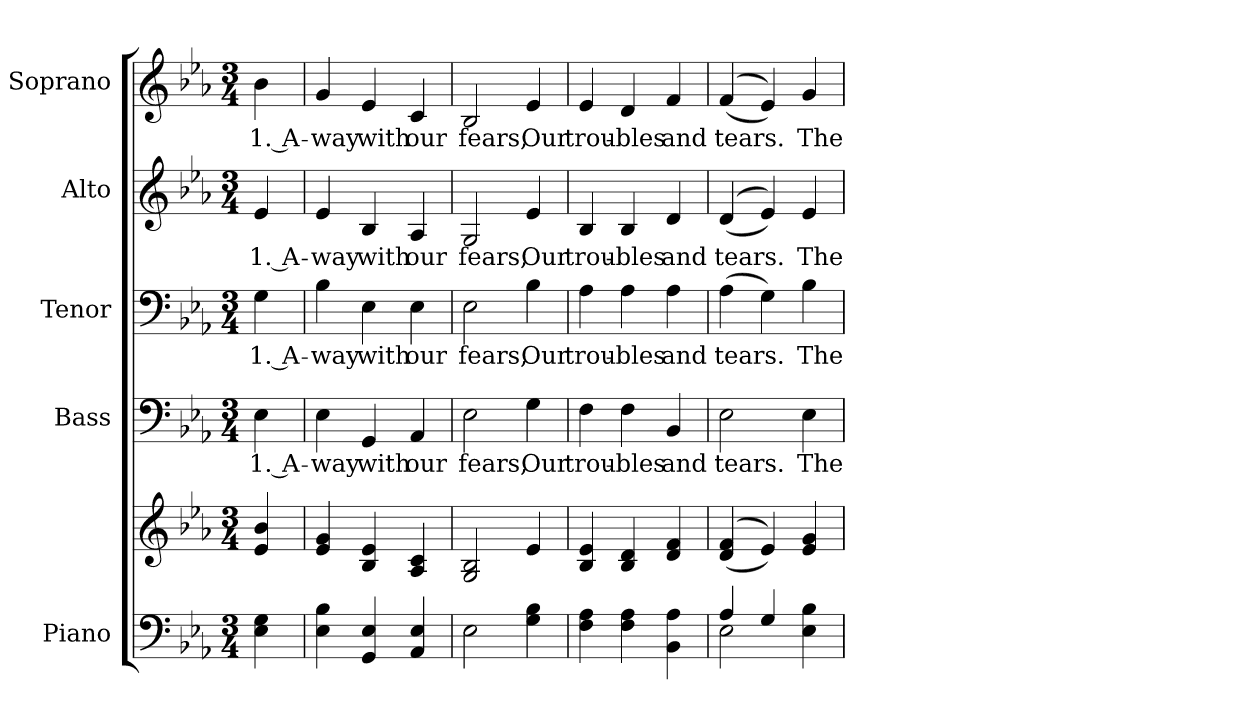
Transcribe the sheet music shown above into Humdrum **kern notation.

**kern	**kern	**kern	**text	**kern	**text	**kern	**text	**kern	**text
*part5	*part5	*part4	*part4	*part3	*part3	*part2	*part2	*part1	*part1
*staff6	*staff5	*staff4	*staff4	*staff3	*staff3	*staff2	*staff2	*staff1	*staff1
*I"Piano	*	*I"Bass	*	*I"Tenor	*	*I"Alto	*	*I"Soprano	*
*I'Pno.	*	*I'B.	*	*I'T.	*	*I'A.	*	*I'S.	*
!!LO:PB:g=z
*clefF4	*clefG2	*clefF4	*	*clefF4	*	*clefG2	*	*clefG2	*
*k[b-e-a-]	*k[b-e-a-]	*k[b-e-a-]	*	*k[b-e-a-]	*	*k[b-e-a-]	*	*k[b-e-a-]	*
*E-:	*E-:	*E-:	*	*E-:	*	*E-:	*	*E-:	*
*M3/4	*M3/4	*M3/4	*	*M3/4	*	*M3/4	*	*M3/4	*
*MM140	*MM140	*MM140	*	*MM140	*	*MM140	*	*MM140	*
=1	=1	=1	=1	=1	=1	=1	=1	=1	=1
!	!	!	!LO:LY:b:color=#000000	!	!	!	!	!	!
!	!	!	!	!	!LO:LY:b:color=#000000	!	!	!	!
!	!	!	!	!	!	!	!LO:LY:b:color=#000000	!	!
!	!	!	!	!	!	!	!	!	!LO:LY:b:color=#000000
4E-i\ 4Gi	4e-i/ 4b-i	4E-i\	1. A-	4Gi\	1. A-	4e-i/	1. A-	4b-i\	1. A-
=2	=2	=2	=2	=2	=2	=2	=2	=2	=2
!	!	!	!LO:LY:b:color=#000000	!	!	!	!	!	!
!	!	!	!	!	!LO:LY:b:color=#000000	!	!	!	!
!	!	!	!	!	!	!	!LO:LY:b:color=#000000	!	!
!	!	!	!	!	!	!	!	!	!LO:LY:b:color=#000000
4E-i\ 4B-i	4e-i/ 4gi	4E-i\	-way	4B-i\	-way	4e-i/	-way	4gi/	-way
!	!	!	!LO:LY:b:color=#000000	!	!	!	!	!	!
!	!	!	!	!	!LO:LY:b:color=#000000	!	!	!	!
!	!	!	!	!	!	!	!LO:LY:b:color=#000000	!	!
!	!	!	!	!	!	!	!	!	!LO:LY:b:color=#000000
4GGi/ 4E-i	4B-i/ 4e-i	4GGi/	with	4E-i\	with	4B-i/	with	4e-i/	with
!	!	!	!LO:LY:b:color=#000000	!	!	!	!	!	!
!	!	!	!	!	!LO:LY:b:color=#000000	!	!	!	!
!	!	!	!	!	!	!	!LO:LY:b:color=#000000	!	!
!	!	!	!	!	!	!	!	!	!LO:LY:b:color=#000000
4AA-i/ 4E-i	4A-i/ 4ci	4AA-i/	our	4E-i\	our	4A-i/	our	4ci/	our
=3	=3	=3	=3	=3	=3	=3	=3	=3	=3
!	!	!	!LO:LY:b:color=#000000	!	!	!	!	!	!
!	!	!	!	!	!LO:LY:b:color=#000000	!	!	!	!
!	!	!	!	!	!	!	!LO:LY:b:color=#000000	!	!
!	!	!	!	!	!	!	!	!	!LO:LY:b:color=#000000
2E-i\	2Gi/ 2B-i	2E-i\	fears,	2E-i\	fears,	2Gi/	fears,	2B-i/	fears,
!	!	!	!LO:LY:b:color=#000000	!	!	!	!	!	!
!	!	!	!	!	!LO:LY:b:color=#000000	!	!	!	!
!	!	!	!	!	!	!	!LO:LY:b:color=#000000	!	!
!	!	!	!	!	!	!	!	!	!LO:LY:b:color=#000000
4Gi\ 4B-i	4e-i/	4Gi\	Our	4B-i\	Our	4e-i/	Our	4e-i/	Our
=4	=4	=4	=4	=4	=4	=4	=4	=4	=4
!	!	!	!LO:LY:b:color=#000000	!	!	!	!	!	!
!	!	!	!	!	!LO:LY:b:color=#000000	!	!	!	!
!	!	!	!	!	!	!	!LO:LY:b:color=#000000	!	!
!	!	!	!	!	!	!	!	!	!LO:LY:b:color=#000000
4Fi\ 4A-i	4B-i/ 4e-i	4Fi\	trou-	4A-i\	trou-	4B-i/	trou-	4e-i/	trou-
!	!	!	!LO:LY:b:color=#000000	!	!	!	!	!	!
!	!	!	!	!	!LO:LY:b:color=#000000	!	!	!	!
!	!	!	!	!	!	!	!LO:LY:b:color=#000000	!	!
!	!	!	!	!	!	!	!	!	!LO:LY:b:color=#000000
4Fi\ 4A-i	4B-i/ 4di	4Fi\	-bles	4A-i\	-bles	4B-i/	-bles	4di/	-bles
!	!	!	!LO:LY:b:color=#000000	!	!	!	!	!	!
!	!	!	!	!	!LO:LY:b:color=#000000	!	!	!	!
!	!	!	!	!	!	!	!LO:LY:b:color=#000000	!	!
!	!	!	!	!	!	!	!	!	!LO:LY:b:color=#000000
4BB-i\ 4A-i	4di/ 4fi	4BB-i/	and	4A-i\	and	4di/	and	4fi/	and
!!LO:PB:g=z
=5	=5	=5	=5	=5	=5	=5	=5	=5	=5
*^	*	*	*	*	*	*	*	*	*
!	!	!	!	!LO:LY:b:color=#000000	!	!	!	!	!	!
!	!	!	!	!	!	!LO:LY:b:color=#000000	!	!	!	!
!	!	!	!	!	!	!	!	!LO:LY:b:color=#000000	!	!
!	!	!	!	!	!	!	!	!	!	!LO:LY:b:color=#000000
4A-i/	2E-i\	((4di/ 4fi	2E-i\	tears.	(4A-i\	tears.	((4di/	tears.	((4fi/	tears.
4Gi/	.	4e-i/))	.	.	4Gi\)	.	4e-i/))	.	4e-i/))	.
!	!	!	!	!LO:LY:b:color=#000000	!	!	!	!	!	!
!	!	!	!	!	!	!LO:LY:b:color=#000000	!	!	!	!
!	!	!	!	!	!	!	!	!LO:LY:b:color=#000000	!	!
!	!	!	!	!	!	!	!	!	!	!LO:LY:b:color=#000000
4E-i\ 4B-i	4ryy	4e-i/ 4gi	4E-i\	The	4B-i\	The	4e-i/	The	4gi/	The
*v	*v	*	*	*	*	*	*	*	*	*
=	=	=	=	=	=	=	=	=	=
*-	*-	*-	*-	*-	*-	*-	*-	*-	*-
